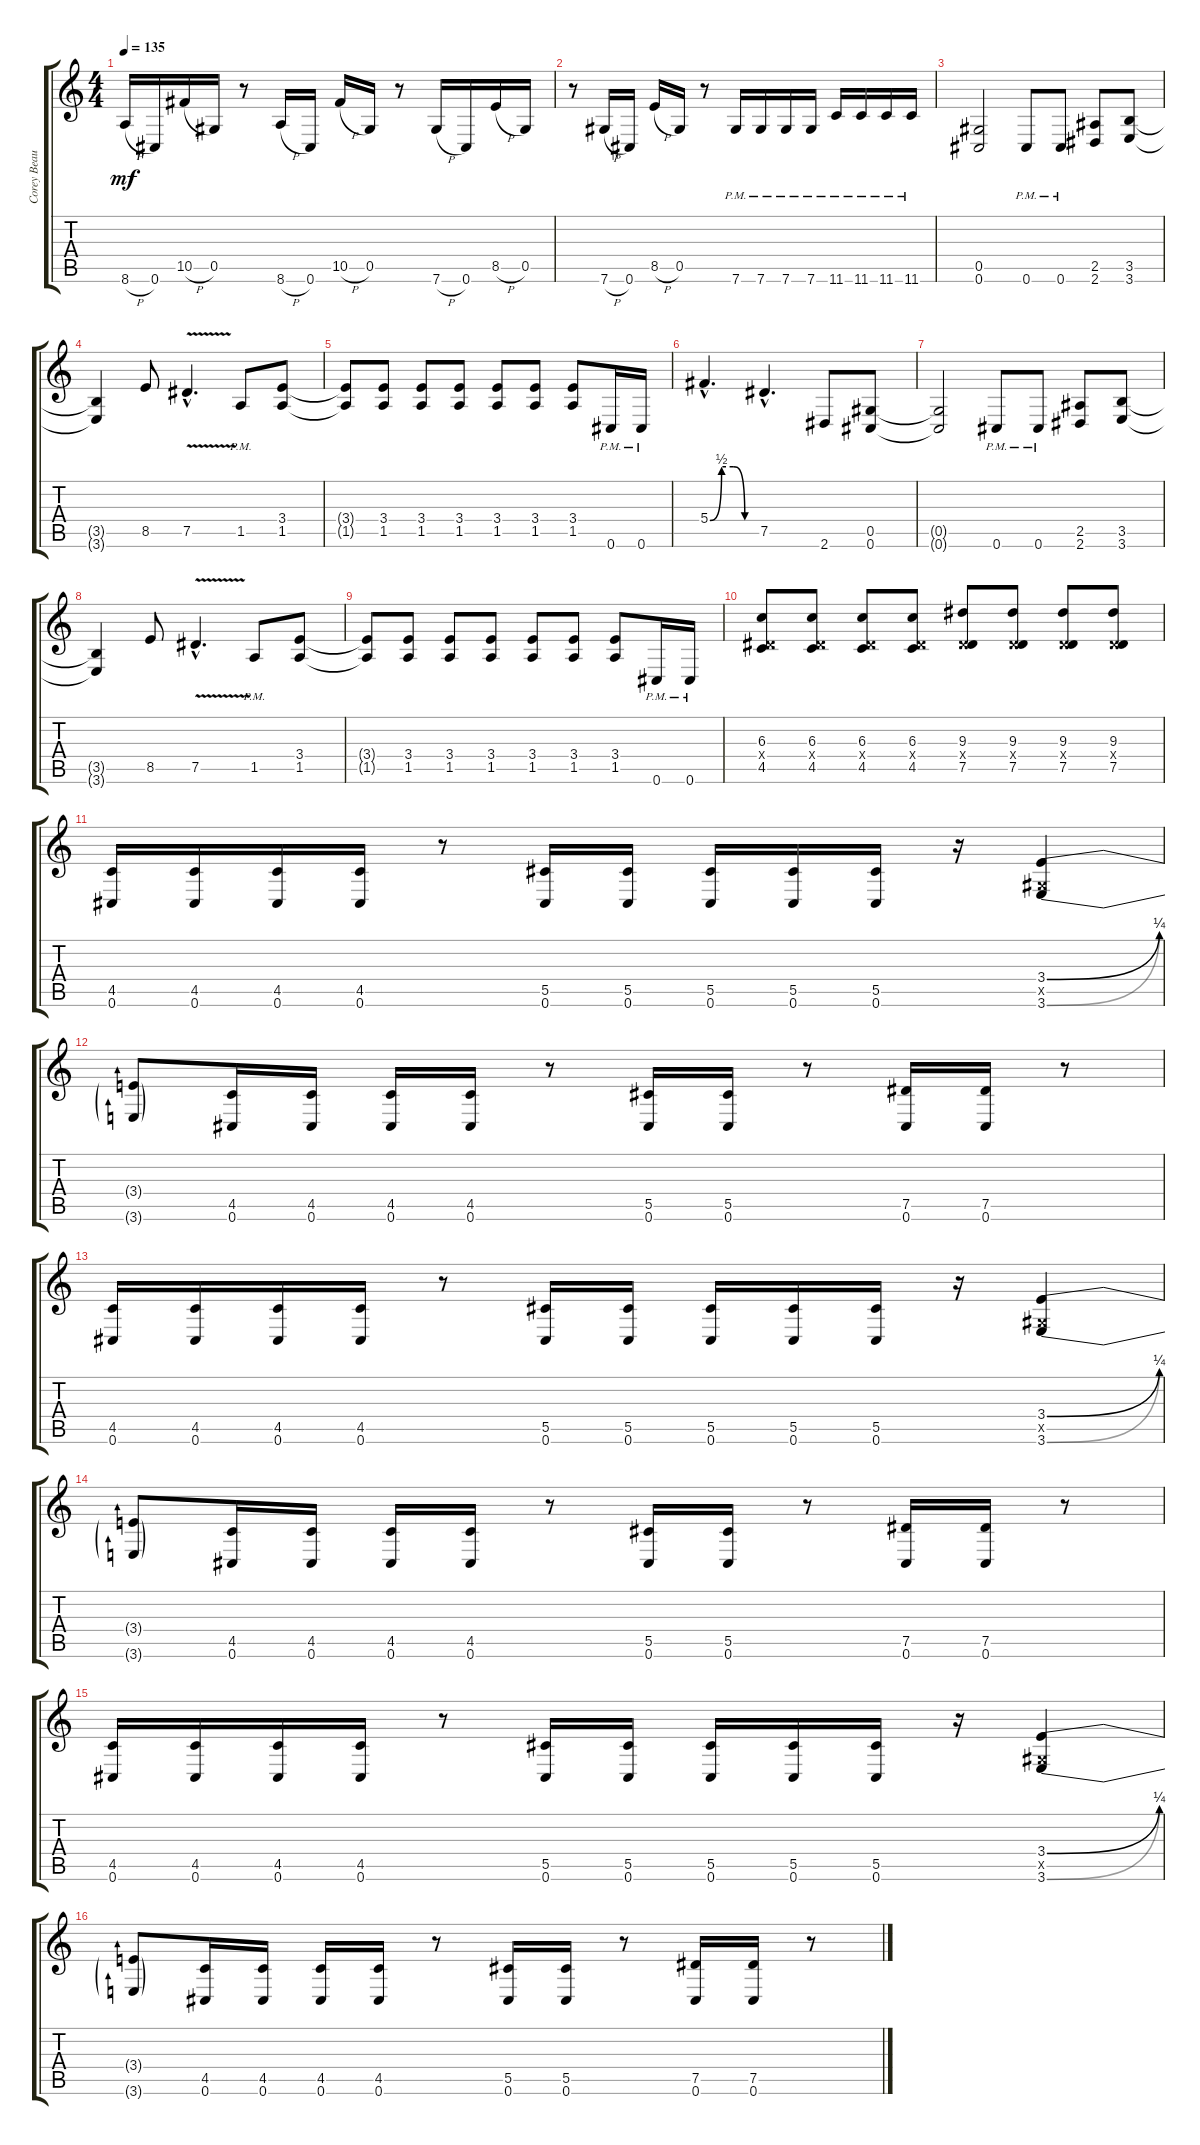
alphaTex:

\track ("Corey Beaulieu" "Corey Beau") {instrument distortionguitar}
\staff {score tabs}
\tuning (Eb4 Bb3 Gb3 Db3 Ab2 Db2) {hide}
\ts (4 4)
\tempo 135
\clef g2
\ks c
8.6{h}.16{dy mf} 0.6.16 10.5{h}.16 0.5.16 r.8 8.6{h}.16 0.6.16 10.5{h}.16 0.5.16 r.8 7.6{h}.16 0.6.16 8.5{h}.16 0.5.16 |
r.8 7.6{h}.16 0.6.16 8.5{h}.16 0.5.16 r.8 7.6{pm}.16 7.6{pm}.16 7.6{pm}.16 7.6{pm}.16 11.6{pm}.16 11.6{pm}.16 11.6{pm}.16 11.6{pm}.16 |
(0.5 0.6).2 0.6{pm}.8 0.6{pm}.8 (2.5 2.6).8 (3.5 3.6).8 |
(3.5{t} 3.6{t}).4 8.5.8 7.5{v hac}.4{d} 1.5{pm}.8 (3.4 1.5).8 |
(3.4{t} 1.5{t}).8 (3.4 1.5).8 (3.4 1.5).8 (3.4 1.5).8 (3.4 1.5).8 (3.4 1.5).8 (3.4 1.5).8 0.6{pm}.16 0.6{pm}.16 |
5.4{be (custom 0 0 15 2 30 2 45 0 60 0) hac}.4{d} 7.5{hac}.4{d} 2.6.8 (0.5 0.6).8 |
(0.5{t} 0.6{t}).2 0.6{pm}.8 0.6{pm}.8 (2.5 2.6).8 (3.5 3.6).8 |
(3.5{t} 3.6{t}).4 8.5.8 7.5{v hac}.4{d} 1.5{pm}.8 (3.4 1.5).8 |
(3.4{t} 1.5{t}).8 (3.4 1.5).8 (3.4 1.5).8 (3.4 1.5).8 (3.4 1.5).8 (3.4 1.5).8 (3.4 1.5).8 0.6{pm}.16 0.6{pm}.16 |
(6.3 2.4{x} 4.5).8 (6.3 2.4{x} 4.5).8 (6.3 2.4{x} 4.5).8 (6.3 2.4{x} 4.5).8 (9.3 2.4{x} 7.5).8 (9.3 2.4{x} 7.5).8 (9.3 2.4{x} 7.5).8 (9.3 2.4{x} 7.5).8 |
(4.5 0.6).16 (4.5 0.6).16 (4.5 0.6).16 (4.5 0.6).16 r.8 (5.5 0.6).16 (5.5 0.6).16 (5.5 0.6).16 (5.5 0.6).16 (5.5 0.6).16 r.16 (3.4{be (bend 0 0 60 1)} 0.5{x} 3.6{be (bend 0 0 60 1)}).4 |
(3.4{t} 3.6{t}).8 (4.5 0.6).16 (4.5 0.6).16 (4.5 0.6).16 (4.5 0.6).16 r.8 (5.5 0.6).16 (5.5 0.6).16 r.8 (7.5 0.6).16 (7.5 0.6).16 r.8 |
(4.5 0.6).16 (4.5 0.6).16 (4.5 0.6).16 (4.5 0.6).16 r.8 (5.5 0.6).16 (5.5 0.6).16 (5.5 0.6).16 (5.5 0.6).16 (5.5 0.6).16 r.16 (3.4{be (bend 0 0 60 1)} 0.5{x} 3.6{be (bend 0 0 60 1)}).4 |
(3.4{t} 3.6{t}).8 (4.5 0.6).16 (4.5 0.6).16 (4.5 0.6).16 (4.5 0.6).16 r.8 (5.5 0.6).16 (5.5 0.6).16 r.8 (7.5 0.6).16 (7.5 0.6).16 r.8 |
(4.5 0.6).16 (4.5 0.6).16 (4.5 0.6).16 (4.5 0.6).16 r.8 (5.5 0.6).16 (5.5 0.6).16 (5.5 0.6).16 (5.5 0.6).16 (5.5 0.6).16 r.16 (3.4{be (bend 0 0 60 1)} 0.5{x} 3.6{be (bend 0 0 60 1)}).4 |
(3.4{t} 3.6{t}).8 (4.5 0.6).16 (4.5 0.6).16 (4.5 0.6).16 (4.5 0.6).16 r.8 (5.5 0.6).16 (5.5 0.6).16 r.8 (7.5 0.6).16 (7.5 0.6).16 r.8
